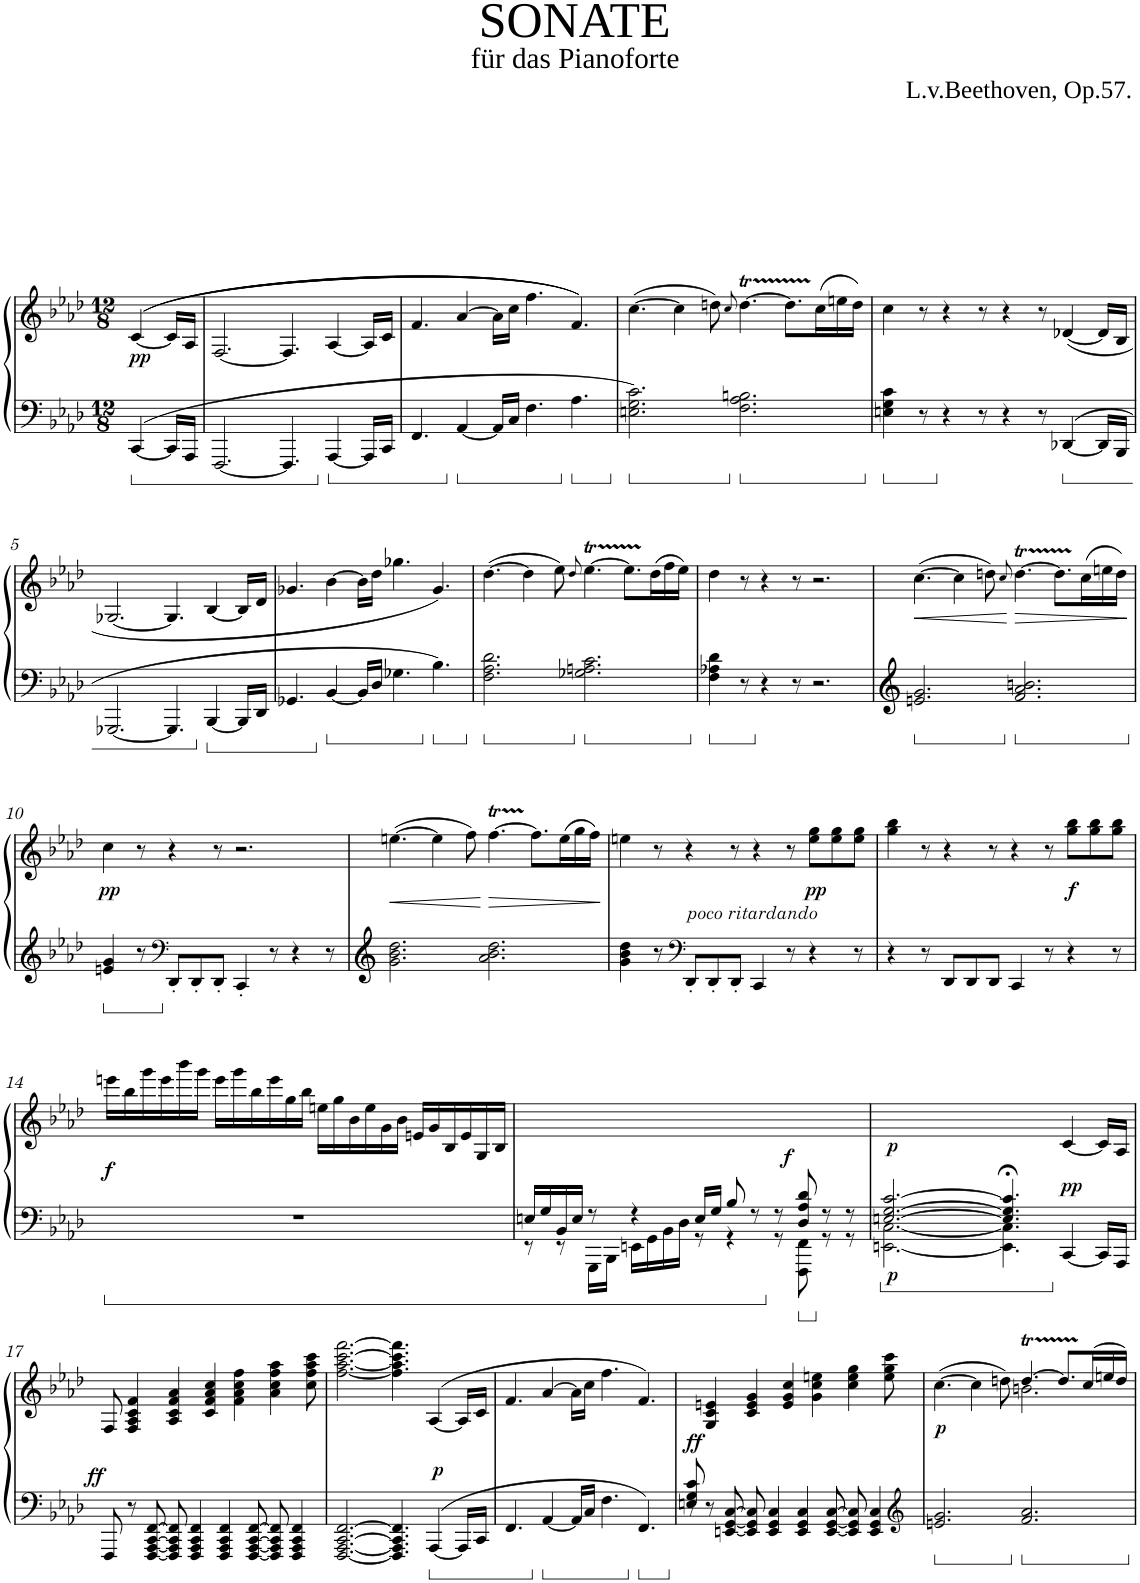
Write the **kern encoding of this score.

**kern	**kern	**dynam
*part1	*part1	*part1
*staff2	*staff1	*staff1/2
*I"Piano	*	*
*I'Pno.	*	*
*clefF4	*clefG2	*
*k[b-e-a-d-]	*k[b-e-a-d-]	*
*M12/8	*M12/8	*
=	=	=
!	!	!LO:DY:b
[4CC/	(([4c/	pp
16CC/LL]	16c/LL]	.
16AAA-/JJ	16A-/JJ	.
=1	=1	=1
[2.FFF/	[2.F/	.
4.FFF/]	4.F/]	.
[4AAA-/	[4A-/	.
16AAA-/LL]	16A-/LL]	.
16CC/JJ	16c/JJ	.
=2	=2	=2
4.FF/	4.f/	.
[4AA-/	[4a-/	.
16AA-/LL]	16a-\LL]	.
16C/JJ	16cc\JJ	.
4.F\	4.ff\	.
4.A-\	4.f/))	.
=3	=3	=3
*	*^	*
2.En\ 2.G\ 2.c\	([4.cc\	2.ryy	.
.	4cc\]	.	.
.	8ddn\)	.	.
.	8qcc/	.	.
2.F\ 2.A-\ 2.Bn\	[4.ddt\	2.ryy	.
.	8.ddTTT\L]	.	.
.	(16cc\L	.	.
.	16een\	.	.
.	16dd\JJ)	.	.
*	*v	*v	*
=4	=4	=4
4En\ 4G\ 4c\	4cc\	.
8r	8r	.
4r	4r	.
8r	8r	.
4r	4r	.
8r	8r	.
[4DD-X/	([4d-X/	.
16DD-/LL]	16d-/LL]	.
16BBB-/JJ	16B-/JJ	.
!!LO:LB:g=z
=5	=5	=5
[2.GGG-X/	[2.G-X/	.
4.GGG-/]	4.G-/]	.
[4BBB-/	[4B-/	.
16BBB-/LL]	16B-/LL]	.
16DD-/JJ	16d-/JJ	.
=6	=6	=6
4.GG-X/	4.g-X/	.
[4BB-/	[4b-\	.
16BB-/LL]	16b-\LL]	.
16D-/JJ	16dd-\JJ	.
4.G-X\	4.gg-X\	.
4.B-\	4.g-/)	.
=7	=7	=7
*	*^	*
2.F\ 2.A-\ 2.d-\	([4.dd-\	2.ryy	.
.	4dd-\]	.	.
.	8ee-\)	.	.
.	8qdd-/	.	.
2.G-X\ 2.An\ 2.c\	[4.ee-T\	2.ryy	.
.	8.ee-TTT\L]	.	.
.	(16dd-\L	.	.
.	16ff\	.	.
.	16ee-\JJ)	.	.
*	*v	*v	*
=8	=8	=8
4F\ 4A-X\ 4d-\	4dd-\	.
8r	8r	.
4r	4r	.
8r	8r	.
2.r	2.r	.
=9	=9	=9
!	!	!LO:HP:b
*	*^	*
2.en/ 2.g/	([4.cc\	2.ryy	<
.	4cc\]	.	.
.	8ddn\)	.	.
.	8qcc/	.	.
2.f/ 2.a-/ 2.bn/	[4.ddt\	2.ryy	[
.	8.ddTTT\L]	.	.
.	(16cc\L	.	.
.	16een\	.	.
.	16dd\JJ)	.	.
*	*v	*v	*
!!LO:LB:g=z
=10	=10	=10
!	!	!LO:DY:b
4en/ 4g/	4cc\	pp
8r	8r	.
*clefF4	*	*
8DD-'/L	4r	.
8DD-'/	.	.
8DD-'/J	8r	.
4CC'/	2.r	.
8r	.	.
4r	.	.
8r	.	.
=11	=11	=11
!	!	!LO:HP:b
*	*^	*
2.g\ 2.b-\ 2.dd-\	([4.een\	2.ryy	<
.	4ee\]	.	.
.	8ff\)	.	.
!	!	!	!LO:HP:n=1:b
2.a-\ 2.b-\ 2.dd-\	[4.ffT\	2.ryy	[ >
.	8.ffTTT\L]	.	.
.	(16ee\L	.	.
.	16gg\	.	.
.	16ff\JJ)	.	.
*	*v	*v	*
.	.	]
=12	=12	=12
4g\ 4b-\ 4dd-\	4een\	.
8r	8r	.
*clefF4	*	*
!LO:TX:a:i:t=poco ritardando	!	!
8DD-'/L	4r	.
8DD-'/	.	.
8DD-'/J	8r	.
4CC/	4r	.
8r	8r	.
!	!	!LO:DY:b
4r	8ee\ 8gg\L	pp
.	8ee\ 8gg\	.
8r	8ee\ 8gg\J	.
=13	=13	=13
4r	4gg\ 4bb-\	.
8r	8r	.
8DD-/L	4r	.
8DD-/	.	.
8DD-/J	8r	.
4CC/	4r	.
8r	8r	.
!	!	!LO:DY:b
4r	8gg\ 8bb-\L	f
.	8gg\ 8bb-\	.
8r	8gg\ 8bb-\J	.
!!LO:LB:g=z
=14	=14	=14
!	!	!LO:DY:b
1.r	16eeen\LL	f
.	16bb-\	.
.	16ggg\	.
.	16eee\	.
.	16bbb-\	.
.	16ggg\JJ	.
.	16eee\LL	.
.	16ggg\	.
.	16bb-\	.
.	16eee\	.
.	16gg\	.
.	16bb-\JJ	.
.	16een\LL	.
.	16gg\	.
.	16b-\	.
.	16ee\	.
.	16g\	.
.	16b-\JJ	.
.	16en/LL	.
.	16g/	.
.	16B-/	.
.	16e/	.
.	16G/	.
.	16B-/JJ	.
=15	=15	=15
*^	*	*
16En/LL	8r	4ryy	.
16G/	.	.	.
16BB-/	8r	.	.
16E/JJ	.	.	.
8r	16GGG\LL	8ryy	.
.	16BBB-\JJ	.	.
4r	16EEn\LL	4ryy	.
.	16GG\	.	.
.	16BB-\	.	.
.	16D-\JJ	.	.
16E/LL	8r	8ryy	.
16G/JJ	.	.	.
8B-/	4r	4ryy	.
8r	.	.	.
!	!	!	!LO:DY:b
8r	8r	8ryy	f
8D-/ 8A-/ 8d-/	8FFF\ 8FF\	4ryy	.
8r	8r	.	.
8r	8r	8ryy	.
=16	=16	=16	=16
!	!	!	!LO:DY:b=2
!	!	!	!LO:DY:n=1:b
[2.En/ [2.G/ [2.c/	[2.EEn\ [2.C\	4ryy	p p
.	.	8ryy	.
.	.	4ryy	.
.	.	8ryy	.
4.E/];< 4.G/];< 4.c/];<	4.EE\] 4.C\]	4ryy	.
.	.	8ryy	.
!	!	!	!LO:DY:n=2:a=2
[4CC/	4.ryy	[4c/	pp
16CC/LL]	.	16c/LL]	.
16AAA-/JJ	.	16A-/JJ	.
*v	*v	*	*
!!LO:LB:g=z
=17	=17	=17
!	!	!LO:DY:a=2
8FFF/	8F/	ff
8r	4F/ 4A-/ 4c/ 4f/	.
[8FFF/ [8AAA-/ [8CC/ [8FF/	.	.
8FFF/] 8AAA-/] 8CC/] 8FF/]	4A-/ 4c/ 4f/ 4a-/	.
4FFF/ 4AAA-/ 4CC/ 4FF/	.	.
.	4c/ 4f/ 4a-/ 4cc/	.
4FFF/ 4AAA-/ 4CC/ 4FF/	.	.
.	4f\ 4a-\ 4cc\ 4ff\	.
[8FFF/ [8AAA-/ [8CC/ [8FF/	.	.
8FFF/] 8AAA-/] 8CC/] 8FF/]	4a-\ 4cc\ 4ff\ 4aa-\	.
4FFF/ 4AAA-/ 4CC/ 4FF/	.	.
.	8cc\ 8ff\ 8aa-\ 8ccc\	.
=18	=18	=18
[2.FFF/ [2.AAA-/ [2.CC/ [2.FF/	[2.ff\ [2.aa-\ [2.ccc\ [2.fff\	.
4.FFF/] 4.AAA-/] 4.CC/] 4.FF/]	4.ff\] 4.aa-\] 4.ccc\] 4.fff\]	.
!	!	!LO:DY:a=2
[4AAA-/	(>[4A-/	p
16AAA-/LL]	16A-/LL]	.
16CC/JJ	16c/JJ	.
=19	=19	=19
4.FF/	4.f/	.
[4AA-/	[4a-/	.
16AA-/LL]	16a-\LL]	.
16C/JJ	16cc\JJ	.
4.F\	4.ff\	.
4.FF/	4.f/)	.
=20	=20	=20
*^	*	*
!	!	!	!LO:DY:b
8En/ 8G/ 8c/	8r	8ryy	ff
1.ryy	8r	4G/ 4c/ 4en/	.
.	[8EEn/ [8GG/ [8C/	.	.
.	8EE/] 8GG/] 8C/]	4c/ 4e/ 4g/	.
.	4EE/ 4GG/ 4C/	.	.
.	.	4e/ 4g/ 4cc/	.
.	4EE/ 4GG/ 4C/	.	.
.	.	4g\ 4cc\ 4een\	.
.	[8EE/ [8GG/ [8C/	.	.
.	8EE/] 8GG/] 8C/]	4cc\ 4ee\ 4gg\	.
.	4EE/ 4GG/ 4C/	.	.
.	.	8ee\ 8gg\ 8ccc\	.
*clefG2	*	*	*
.	8ryy	8ryy	.
=21	=21	=21	=21
*	*	*^	*
*	*	*	*^	*
!	!	!	!	!	!LO:DY:b
*v	*v	*	*	*	*
2.en/ 2.g/	(>[>4.cc\	2.ryy	2.ryy	p
.	4cc\]	.	.	.
.	8ddn\)	.	.	.
2.f/ 2.a-/	[4.ddt/	2.bn\	2.ryy	.
.	8.ddTTT/L]	.	.	.
.	(16cc/L	.	.	.
.	16een/	.	.	.
.	16dd/JJ)	.	.	.
*	*v	*v	*v	*
=	=	=
*-	*-	*-
